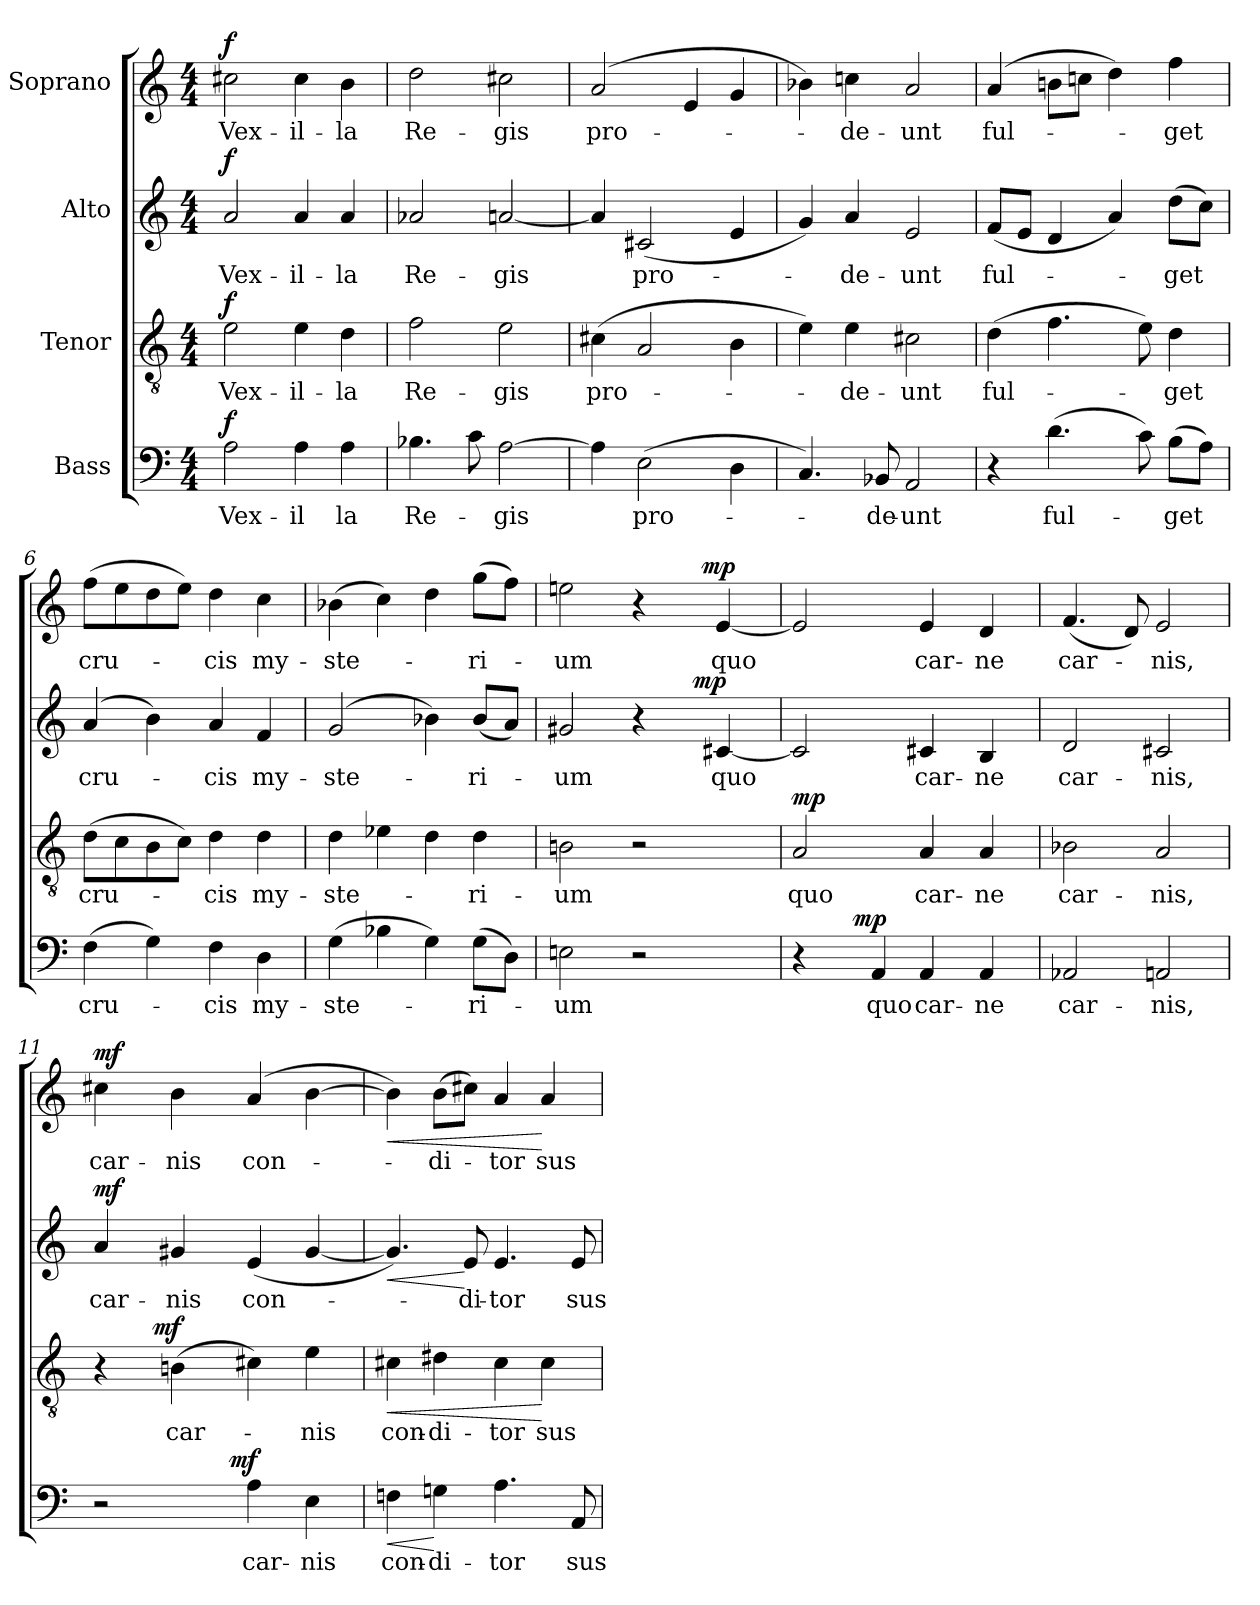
**kern	**text	**dynam	**kern	**text	**dynam	**kern	**text	**dynam	**kern	**text	**dynam
*part4	*part4	*part4	*part3	*part3	*part3	*part2	*part2	*part2	*part1	*part1	*part1
*staff4	*staff4	*staff4	*staff3	*staff3	*staff3	*staff2	*staff2	*staff2	*staff1	*staff1	*staff1
*I"Bass	*	*	*I"Tenor	*	*	*I"Alto	*	*	*I"Soprano	*	*
!!LO:PB:g=z
*stria5	*	*	*stria5	*	*	*stria5	*	*	*stria5	*	*
*clefF4	*	*	*clefGv2	*	*	*clefG2	*	*	*clefG2	*	*
*M4/4	*	*	*M4/4	*	*	*M4/4	*	*	*M4/4	*	*
=1	=1	=1	=1	=1	=1	=1	=1	=1	=1	=1	=1
!	!LO:LY:b:cj	!LO:DY:a	!	!LO:LY:b:cj	!LO:DY:a	!	!LO:LY:b:cj	!LO:DY:a	!	!LO:LY:b:cj	!LO:DY:a
2A\	Vex-	f	2e\	Vex-	f	2a/	Vex-	f	2cc#X\	Vex-	f
!	!LO:LY:b:cj	!	!	!LO:LY:b:cj	!	!	!LO:LY:b:cj	!	!	!LO:LY:b:cj	!
4A\	-il	.	4e\	-il-	.	4a/	-il-	.	4cc#\	-il-	.
!	!LO:LY:b:cj	!	!	!LO:LY:b:cj	!	!	!LO:LY:b:cj	!	!	!LO:LY:b:cj	!
4A\	la	.	4d\	-la	.	4a/	-la	.	4b\	-la	.
=2	=2	=2	=2	=2	=2	=2	=2	=2	=2	=2	=2
!	!LO:LY:b:cj	!	!	!LO:LY:b:cj	!	!	!LO:LY:b:cj	!	!	!LO:LY:b:cj	!
4.B-X\	Re-	.	2f\	Re-	.	2a-X/	Re-	.	2dd\	Re-	.
8c\	.	.	.	.	.	.	.	.	.	.	.
!	!LO:LY:b:cj	!	!	!LO:LY:b:cj	!	!	!LO:LY:b:cj	!	!	!LO:LY:b:cj	!
[>2A\	-gis	.	2e\	-gis	.	[<2an/	-gis	.	2cc#X\	-gis	.
=3	=3	=3	=3	=3	=3	=3	=3	=3	=3	=3	=3
!	!	!	!	!LO:LY:b:cj	!	!	!	!	!	!LO:LY:b:cj	!
4A\]	.	.	(>4c#X\	pro-	.	4a/]	.	.	(>2a/	pro-	.
!	!LO:LY:b:cj	!	!	!	!	!	!LO:LY:b:cj	!	!	!	!
(>2E\	pro-	.	2A/	.	.	(<2c#X/	pro-	.	.	.	.
.	.	.	.	.	.	.	.	.	4e/	.	.
4D\	.	.	4B\	.	.	4e/	.	.	4g/	.	.
=4	=4	=4	=4	=4	=4	=4	=4	=4	=4	=4	=4
4.C/)	.	.	4e\)	.	.	4g/)	.	.	4b-X\)	.	.
!	!	!	!	!LO:LY:b:cj	!	!	!LO:LY:b:cj	!	!	!LO:LY:b:cj	!
.	.	.	4e\	-de-	.	4a/	-de-	.	4ccn\	-de-	.
!	!LO:LY:b	!	!	!	!	!	!	!	!	!	!
8BB-X/	-de-	.	.	.	.	.	.	.	.	.	.
!	!LO:LY:b:rj	!	!	!LO:LY:b:cj	!	!	!LO:LY:b:cj	!	!	!LO:LY:b:cj	!
2AA/	-unt	.	2c#X\	-unt	.	2e/	-unt	.	2a/	-unt	.
=5	=5	=5	=5	=5	=5	=5	=5	=5	=5	=5	=5
!	!	!	!	!LO:LY:b:cj	!	!	!LO:LY:b:cj	!	!	!LO:LY:b:cj	!
4r	.	.	(>4d\	ful-	.	(<8f/L	ful-	.	(>4a/	ful-	.
.	.	.	.	.	.	8e/J	.	.	.	.	.
!	!LO:LY:b:cj	!	!	!	!	!	!	!	!	!	!
(>4.d\	ful-	.	4.f\	.	.	4d/	.	.	8bn\L	.	.
.	.	.	.	.	.	.	.	.	8ccn\J	.	.
.	.	.	.	.	.	4a/)	.	.	4dd\)	.	.
8c\)	.	.	8e\)	.	.	.	.	.	.	.	.
!	!LO:LY:b	!	!	!LO:LY:b:cj	!	!	!LO:LY:b	!	!	!LO:LY:b:cj	!
(>8B\L	-get	.	4d\	-get	.	(>8dd\L	-get	.	4ff\	-get	.
8A\J)	.	.	.	.	.	8cc\J)	.	.	.	.	.
!!LO:LB:g=z
=6	=6	=6	=6	=6	=6	=6	=6	=6	=6	=6	=6
!	!LO:LY:b:cj	!	!	!LO:LY:b:cj	!	!	!LO:LY:b:cj	!	!	!LO:LY:b:cj	!
(>4F\	cru-	.	(>8d\L	cru-	.	(>4a/	cru-	.	(>8ff\L	cru-	.
.	.	.	8c\	.	.	.	.	.	8ee\	.	.
4G\)	.	.	8B\	.	.	4b\)	.	.	8dd\	.	.
.	.	.	8c\J)	.	.	.	.	.	8ee\J)	.	.
!	!LO:LY:b:cj	!	!	!LO:LY:b:cj	!	!	!LO:LY:b:cj	!	!	!LO:LY:b:cj	!
4F\	-cis	.	4d\	-cis	.	4a/	-cis	.	4dd\	-cis	.
!	!LO:LY:b:cj	!	!	!LO:LY:b:cj	!	!	!LO:LY:b:cj	!	!	!LO:LY:b:cj	!
4D\	my-	.	4d\	my-	.	4f/	my-	.	4cc\	my-	.
=7	=7	=7	=7	=7	=7	=7	=7	=7	=7	=7	=7
!	!LO:LY:b:cj	!	!	!LO:LY:b:cj	!	!	!LO:LY:b:cj	!	!	!LO:LY:b:cj	!
(>4G\	-ste-	.	4d\	-ste-	.	(>2g/	-ste-	.	(>4b-X\	-ste-	.
4B-X\	.	.	4e-X\	.	.	.	.	.	4cc\)	.	.
4G\)	.	.	4d\	.	.	4b-X\)	.	.	4dd\	.	.
!	!LO:LY:b:cj	!	!	!LO:LY:b:cj	!	!	!LO:LY:b:cj	!	!	!LO:LY:b:cj	!
(>8G\L	-ri-	.	4d\	-ri-	.	(<8b-/L	-ri-	.	(>8gg\L	-ri-	.
8D\J)	.	.	.	.	.	8a/J)	.	.	8ff\J)	.	.
=8	=8	=8	=8	=8	=8	=8	=8	=8	=8	=8	=8
!	!LO:LY:b:cj	!	!	!LO:LY:b:cj	!	!	!LO:LY:b:cj	!	!	!LO:LY:b:cj	!
*	*	*	*	*	*	*^	*	*	*^	*	*
2En\	-um	.	2Bn\	-um	.	2g#X/	2ryy	-um	.	2een\	2ryy	-um	.
2r	.	.	2r	.	.	4r	8ryy	.	.	4r	8..ryy	.	.
.	.	.	.	.	.	.	16ryy	.	.	.	.	.	.
.	.	.	.	.	.	.	64ryy	.	.	.	.	.	.
!	!	!	!	!	!	!	!	!	!LO:DY:a	!	!	!	!
.	.	.	.	.	.	.	4ryy	.	mp	.	.	.	.
!	!	!	!	!	!	!	!	!	!	!	!	!	!LO:DY:a
.	.	.	.	.	.	.	.	.	.	.	4ryy	.	mp
!	!	!	!	!	!	!	!	!LO:LY:b	!	!	!	!LO:LY:b	!
.	.	.	.	.	.	[<4c#X/	.	quo	.	[<4e/	.	quo	.
.	.	.	.	.	.	.	32.ryy	.	.	.	.	.	.
.	.	.	.	.	.	.	.	.	.	.	32ryy	.	.
=9	=9	=9	=9	=9	=9	=9	=9	=9	=9	=9	=9	=9	=9
!	!	!	!	!LO:LY:b:cj	!LO:DY:a	!	!	!	!	!	!	!	!
*	*	*	*	*	*	*v	*v	*	*	*	*	*	*
*^	*	*	*	*	*	*	*	*	*v	*v	*	*
4r	8ryy	.	.	2A/	quo	mp	2c#/]	.	.	2e/]	.	.
.	16ryy	.	.	.	.	.	.	.	.	.	.	.
.	64ryy	.	.	.	.	.	.	.	.	.	.	.
!	!	!	!LO:DY:a	!	!	!	!	!	!	!	!	!
.	2ryy	.	mp	.	.	.	.	.	.	.	.	.
!	!	!LO:LY:b:cj	!	!	!	!	!	!	!	!	!	!
4AA/	.	quo	.	.	.	.	.	.	.	.	.	.
!	!	!LO:LY:b:cj	!	!	!LO:LY:b:cj	!	!	!LO:LY:b:cj	!	!	!LO:LY:b:cj	!
4AA/	.	car-	.	4A/	car-	.	4c#X/	car-	.	4e/	car-	.
.	4ryy	.	.	.	.	.	.	.	.	.	.	.
!	!	!LO:LY:b:cj	!	!	!LO:LY:b:cj	!	!	!LO:LY:b:cj	!	!	!LO:LY:b:cj	!
4AA/	.	-ne	.	4A/	-ne	.	4B/	-ne	.	4d/	-ne	.
.	32.ryy	.	.	.	.	.	.	.	.	.	.	.
=10	=10	=10	=10	=10	=10	=10	=10	=10	=10	=10	=10	=10
!	!	!LO:LY:b:cj	!	!	!LO:LY:b:cj	!	!	!LO:LY:b:cj	!	!	!LO:LY:b:cj	!
*v	*v	*	*	*	*	*	*	*	*	*	*	*
2AA-X/	car-	.	2B-X\	car-	.	2d/	car-	.	(<4.f/	car-	.
.	.	.	.	.	.	.	.	.	8d/)	.	.
!	!LO:LY:b:cj	!	!	!LO:LY:b:cj	!	!	!LO:LY:b:cj	!	!	!LO:LY:b:cj	!
2AAn/	-nis,	.	2A/	-nis,	.	2c#X/	-nis,	.	2e/	-nis,	.
!!LO:PB:g=z
=11	=11	=11	=11	=11	=11	=11	=11	=11	=11	=11	=11
!	!	!	!	!	!	!	!LO:LY:b:cj	!LO:DY:a	!	!LO:LY:b:cj	!LO:DY:a
*^	*	*	*^	*	*	*	*	*	*	*	*
2r	4ryy	.	.	4r	8ryy	.	.	4a/	car-	mf	4cc#X\	car-	mf
.	.	.	.	.	16ryy	.	.	.	.	.	.	.	.
.	.	.	.	.	64ryy	.	.	.	.	.	.	.	.
!	!	!	!	!	!	!	!LO:DY:a	!	!	!	!	!	!
.	.	.	.	.	2ryy	.	mf	.	.	.	.	.	.
!	!	!	!	!	!	!LO:LY:b:cj	!	!	!LO:LY:b:cj	!	!	!LO:LY:b:cj	!
.	8ryy	.	.	(>4Bn\	.	car-	.	4g#X/	-nis	.	4b\	-nis	.
.	16ryy	.	.	.	.	.	.	.	.	.	.	.	.
.	64ryy	.	.	.	.	.	.	.	.	.	.	.	.
!	!	!	!LO:DY:a	!	!	!	!	!	!	!	!	!	!
.	2ryy	.	mf	.	.	.	.	.	.	.	.	.	.
!	!	!LO:LY:b:cj	!	!	!	!	!	!	!LO:LY:b	!	!	!LO:LY:b	!
4A\	.	car-	.	4c#X\)	.	.	.	(<4e/	con-	.	(>4a/	con-	.
.	.	.	.	.	4ryy	.	.	.	.	.	.	.	.
!	!	!LO:LY:b:cj	!	!	!	!LO:LY:b:cj	!	!	!	!	!	!	!
4E\	.	-nis	.	4e\	.	-nis	.	[<4g#/	.	.	[>4b\	.	.
.	32.ryy	.	.	.	32.ryy	.	.	.	.	.	.	.	.
=12	=12	=12	=12	=12	=12	=12	=12	=12	=12	=12	=12	=12	=12
!	!	!LO:LY:b:cj	!LO:HP:b	!	!	!LO:LY:b:cj	!LO:HP:b	!	!	!LO:HP:b	!	!	!LO:HP:b
*v	*v	*	*	*	*	*	*	*	*	*	*	*	*
*	*	*	*v	*v	*	*	*	*	*	*	*	*
4Fn\	con-	<	4c#X\	con-	<	4.g#/])	.	<	4b\])	.	<
!	!LO:LY:b:cj	!	!	!LO:LY:b:cj	!	!	!	!	!	!LO:LY:b:cj	!
4Gn\	-di-	[	4d#X\	-di-	.	.	.	.	(>8b\L	-di-	.
!	!	!	!	!	!	!	!LO:LY:b	!	!	!	!
.	.	.	.	.	.	8e/	-di-	[	8cc#X\J)	.	.
!	!LO:LY:b:cj	!	!	!LO:LY:b:cj	!	!	!LO:LY:b:rj	!	!	!LO:LY:b:cj	!
4.A\	-tor	.	4c#\	-tor	.	4.e/	-tor	.	4a/	-tor	.
!	!	!	!	!LO:LY:b:cj	!	!	!	!	!	!LO:LY:b:cj	!
.	.	.	4c#\	sus-	[	.	.	.	4a/	sus-	[
!	!LO:LY:b:cj	!	!	!	!	!	!LO:LY:b:cj	!	!	!	!
8AA/	sus-	.	.	.	.	8e/	sus-	.	.	.	.
=	=	=	=	=	=	=	=	=	=	=	=
*-	*-	*-	*-	*-	*-	*-	*-	*-	*-	*-	*-
